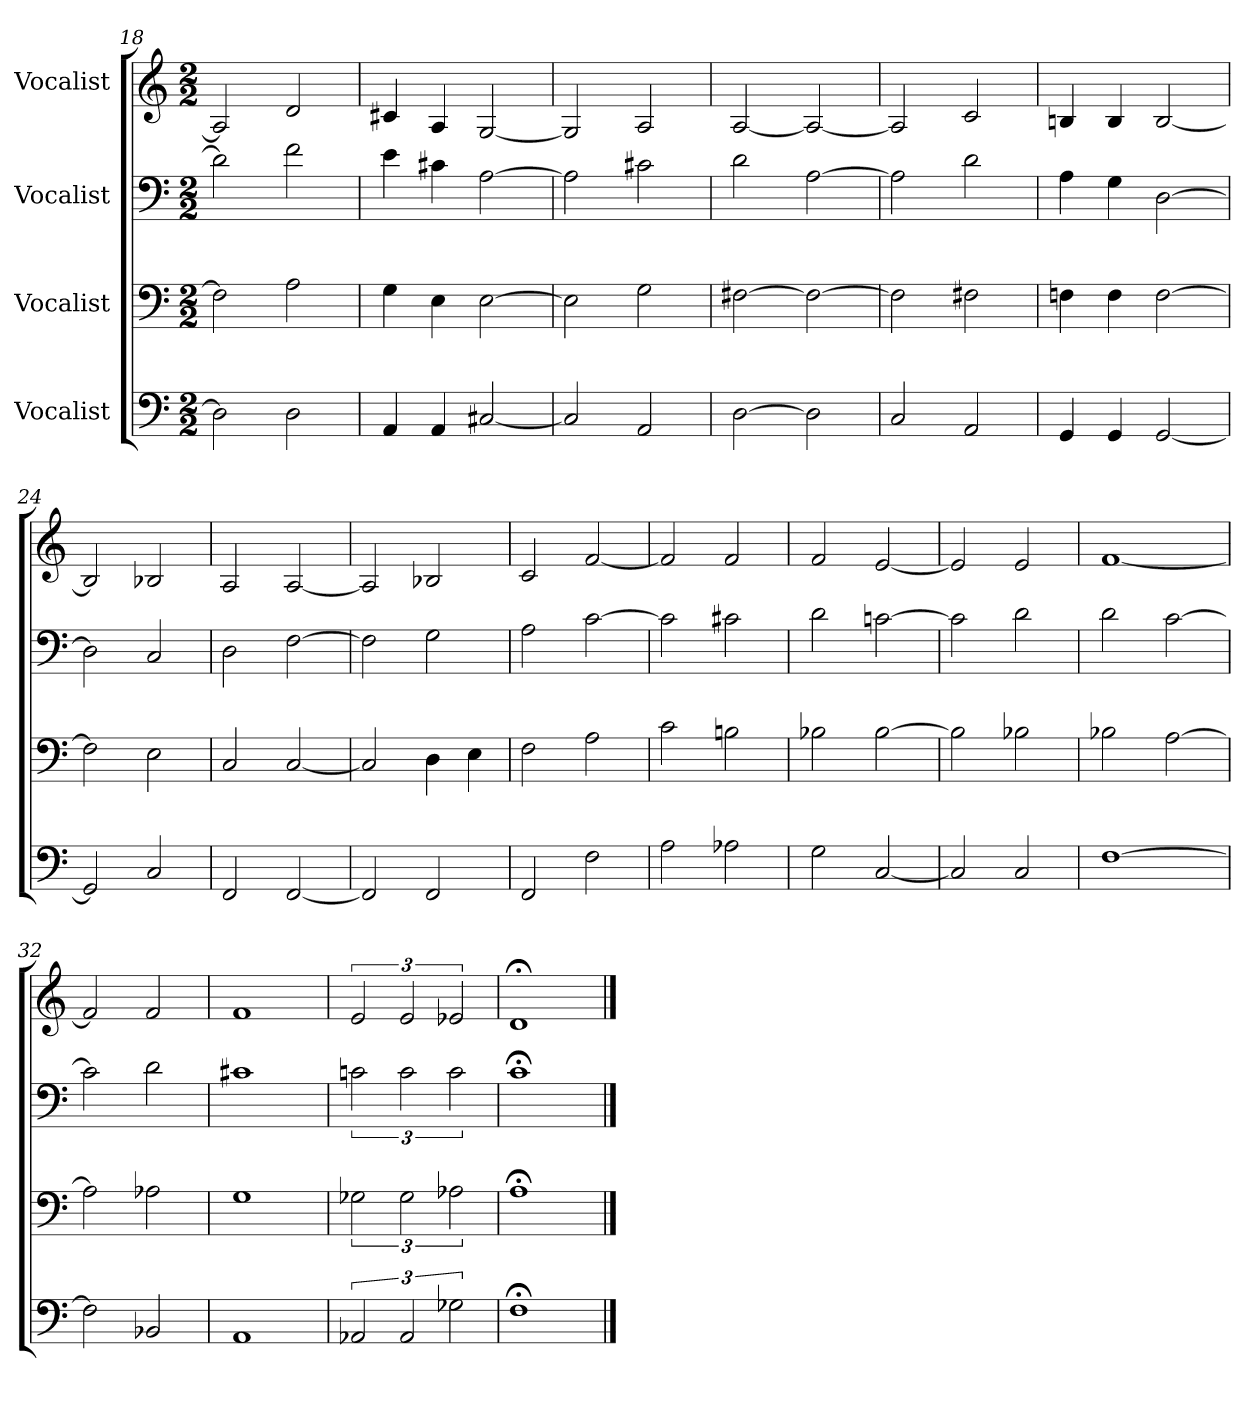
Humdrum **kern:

**kern	**kern	**kern	**kern
*part4	*part3	*part2	*part1
*staff4	*staff3	*staff2	*staff1
*I"Vocalist	*I"Vocalist	*I"Vocalist	*I"Vocalist
*M2/2	*M2/2	*M2/2	*M2/2
=18	=18	=18	=18
2D]	2F]	2d]	2A]
2D	2A	2f	2d
=19	=19	=19	=19
4AA	4G	4e	4c#X
4AA	4E	4c#X	4A
[2C#X	[2E	[2A	[2G
=20	=20	=20	=20
2C#]	2E]	2A]	2G]
2AA	2G	2c#X	2A
=21	=21	=21	=21
[2D	[2F#X	2d	[2A
2D]	2F#_	[2A	2A_
=22	=22	=22	=22
2C	2F#]	2A]	2A]
2AA	2F#X	2d	2c
=23	=23	=23	=23
4GG	4Fn	4A	4Bn
4GG	4F	4G	4B
[2GG	[2F	[2D	[2B
=24	=24	=24	=24
2GG]	2F]	2D]	2B]
2C	2E	2C	2B-X
=25	=25	=25	=25
2FF	2C	2D	2A
[2FF	[2C	[2F	[2A
=26	=26	=26	=26
2FF]	2C]	2F]	2A]
2FF	4D	2G	2B-X
.	4E	.	.
=27	=27	=27	=27
2FF	2F	2A	2c
2F	2A	[2c	[2f
=28	=28	=28	=28
2A	2c	2c]	2f]
2A-X	2Bn	2c#X	2f
=29	=29	=29	=29
2G	2B-X	2d	2f
[2C	[2B-	[2cn	[2e
=30	=30	=30	=30
2C]	2B-]	2c]	2e]
2C	2B-X	2d	2e
=31	=31	=31	=31
[1F	2B-X	2d	[1f
.	[2A	[2c	.
=32	=32	=32	=32
2F]	2A]	2c]	2f]
2BB-X	2A-X	2d	2f
=33	=33	=33	=33
1AA	1G	1c#X	1f
=34	=34	=34	=34
3AA-X	3G-X	3cn	3e
3AA-	3G-	3c	3e
3G-X	3A-X	3c	3e-X
=35	=35	=35	=35
1F;<	1A;<	1c;<	1d;<
==	==	==	==
*-	*-	*-	*-
